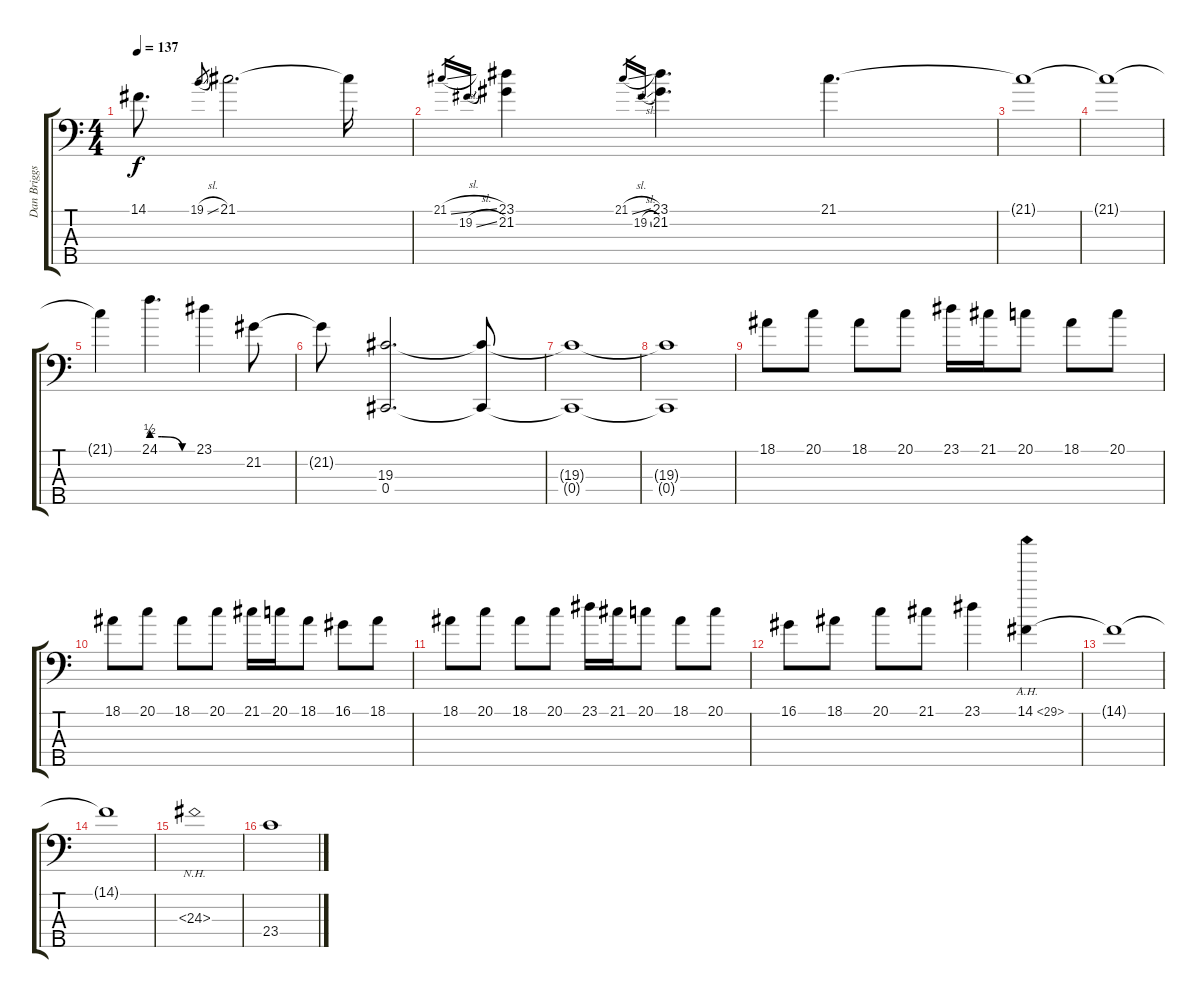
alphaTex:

\track ("Dan Briggs" "Dan Briggs") {instrument electricbassfinger}
\staff {score tabs}
\tuning (E2 B1 Gb1 Db1 Ab0) {hide}
\ts (4 4)
\tempo 137
\clef f4
\ks c
14.1.8{d dy f} 19.1{sl}.8{gr} 21.1.2{d} 21.1{t}.16 |
21.1{sl}.16{gr} 19.2{sl}.16{gr} (23.1 21.2).4 21.1{sl}.16{gr} 19.2{sl}.16{gr} (23.1 21.2).4{d} 21.1.4{d} |
21.1{t}.1 |
21.1{t}.1 |
21.1{t}.4 24.1{be (custom 0 2 15 2 45 0 60 0)}.4{d} 23.1.4 21.2.8 |
21.2{t}.8 (19.3 0.4).2{d} (19.3{t} 0.4{t}).8 |
(19.3{t} 0.4{t}).1 |
(19.3{t} 0.4{t}).1 |
18.1.8 20.1.8 18.1.8 20.1.8 23.1.16 21.1.16 20.1.8 18.1.8 20.1.8 |
18.1.8 20.1.8 18.1.8 20.1.8 21.1.16 20.1.16 18.1.8 16.1.8 18.1.8 |
18.1.8 20.1.8 18.1.8 20.1.8 23.1.16 21.1.16 20.1.8 18.1.8 20.1.8 |
16.1.8 18.1.8 20.1.8 21.1.8 23.1.4 14.1{ah 15}.4 |
14.1{t}.1 |
14.1{t}.1 |
24.3{nh}.1 |
23.4.1
